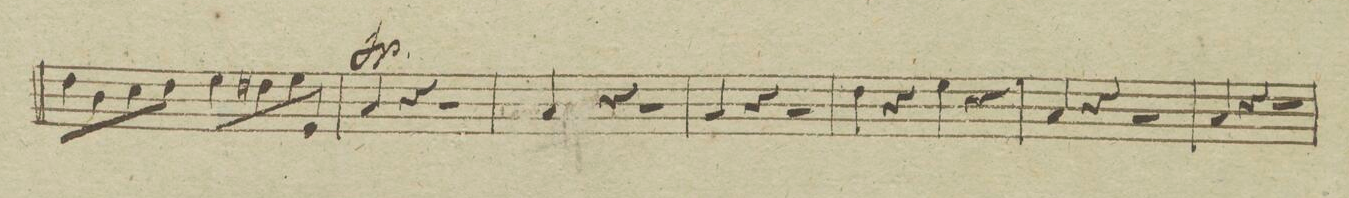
**kern	**dynam
*I"Basso	*
*clefF4	*
*k[]	*
*met(c)	*
*M4/4	*
8F\L	.
8D\	.
8E\	.
8F\J	.
8G\L	.
8F#X\	.
8G\	.
8GG/J	.
=44	=44
4C/	fp
4r	.
2r	.
=45	=45
4C/	.
4r	.
2r	.
=46	=46
4C/	.
4r	.
2r	.
=47	=47
4F\	.
4r	.
4G\	.
4r	.
=48	=48
4C/	.
4r	.
2r	.
=49	=49
4C/	.
4r	.
2r	.
=50	=50
*-	*-
